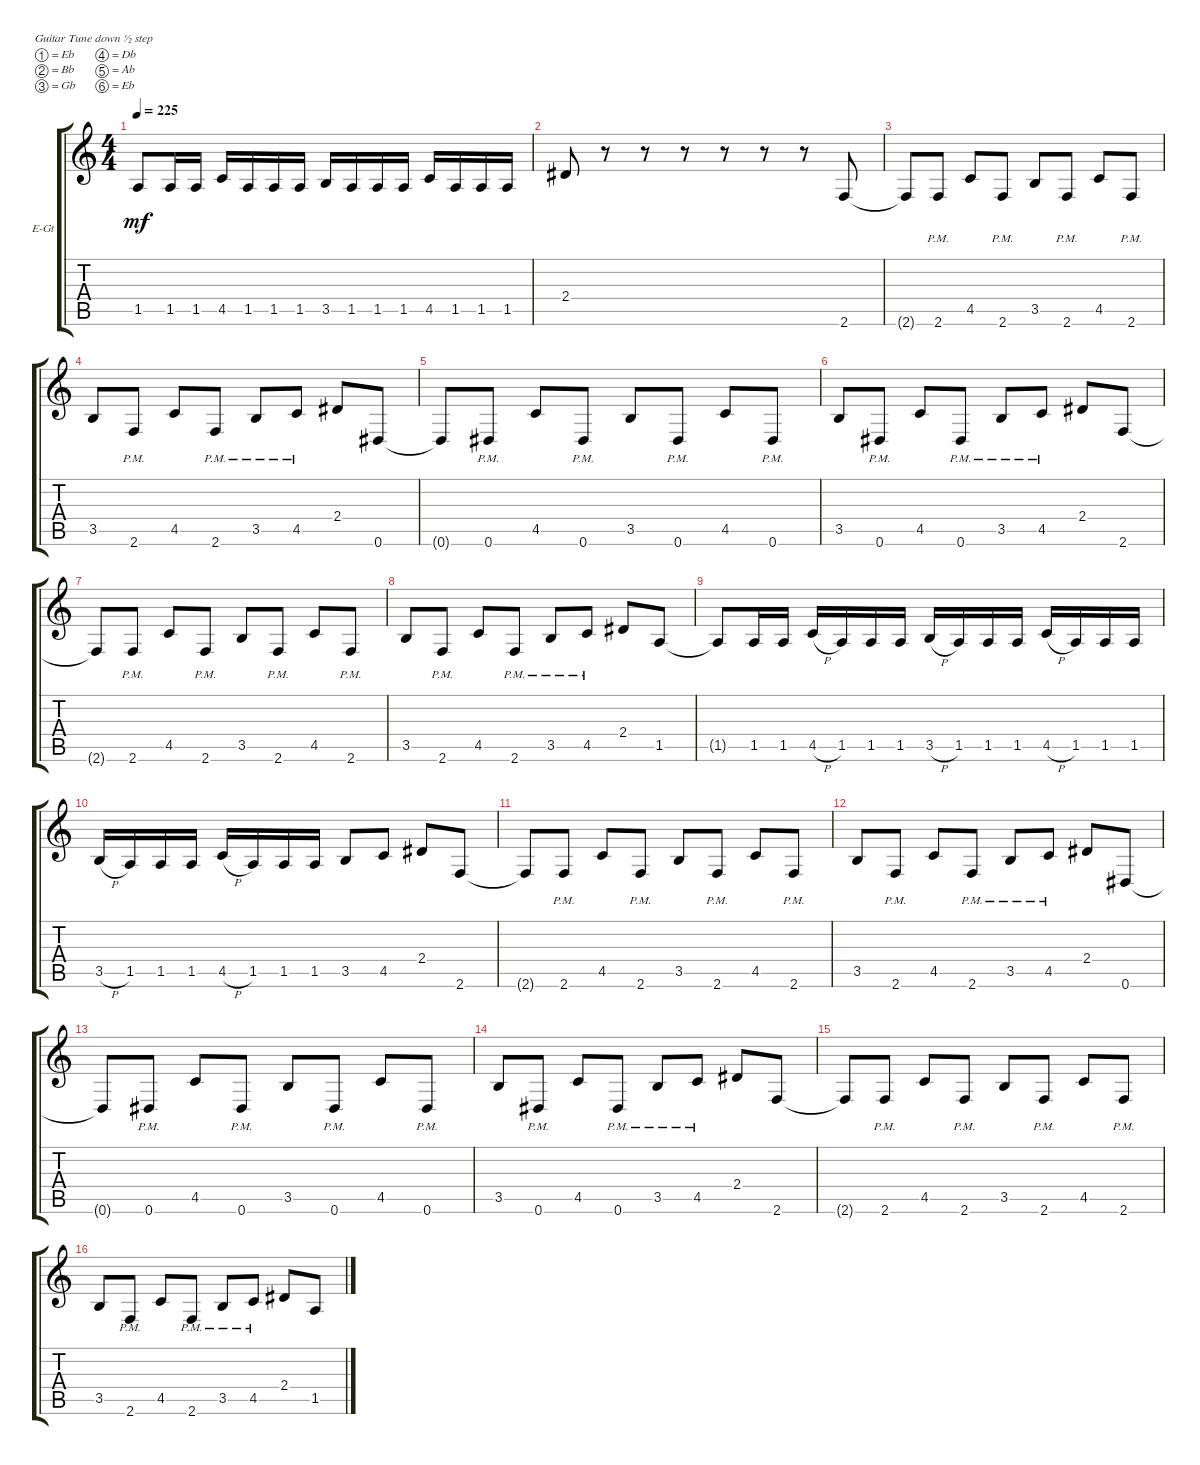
\bracketExtendMode groupsimilarinstruments
\firstSystemTrackNameOrientation horizontal
\otherSystemsTrackNameOrientation horizontal
\track ("left" "E-Gt") {instrument distortionguitar}
\staff {score tabs}
\tuning (Eb4 Bb3 Gb3 Db3 Ab2 Eb2)
\ts (4 4)
\tempo 225
\clef g2
\ks c
1.5{t}.8{dy mf} 1.5.16 1.5.16 4.5.16 1.5.16 1.5.16 1.5.16 3.5.16 1.5.16 1.5.16 1.5.16 4.5.16 1.5.16 1.5.16 1.5.16 |
2.4.8 r.8 r.8 r.8 r.8 r.8 r.8 2.6.8 |
2.6{t}.8 2.6{pm}.8 4.5.8 2.6{pm}.8 3.5.8 2.6{pm}.8 4.5.8 2.6{pm}.8 |
3.5.8 2.6{pm}.8 4.5.8 2.6{pm}.8 3.5{pm}.8 4.5{pm}.8 2.4.8 0.6.8 |
0.6{t}.8 0.6{pm}.8 4.5.8 0.6{pm}.8 3.5.8 0.6{pm}.8 4.5.8 0.6{pm}.8 |
3.5.8 0.6{pm}.8 4.5.8 0.6{pm}.8 3.5{pm}.8 4.5{pm}.8 2.4.8 2.6.8 |
2.6{t}.8 2.6{pm}.8 4.5.8 2.6{pm}.8 3.5.8 2.6{pm}.8 4.5.8 2.6{pm}.8 |
3.5.8 2.6{pm}.8 4.5.8 2.6{pm}.8 3.5{pm}.8 4.5{pm}.8 2.4.8 1.5.8 |
1.5{t}.8 1.5.16 1.5.16 4.5{h}.16 1.5.16 1.5.16 1.5.16 3.5{h}.16 1.5.16 1.5.16 1.5.16 4.5{h}.16 1.5.16 1.5.16 1.5.16 |
3.5{h}.16 1.5.16 1.5.16 1.5.16 4.5{h}.16 1.5.16 1.5.16 1.5.16 3.5.8 4.5.8 2.4.8 2.6.8 |
2.6{t}.8 2.6{pm}.8 4.5.8 2.6{pm}.8 3.5.8 2.6{pm}.8 4.5.8 2.6{pm}.8 |
3.5.8 2.6{pm}.8 4.5.8 2.6{pm}.8 3.5{pm}.8 4.5{pm}.8 2.4.8 0.6.8 |
0.6{t}.8 0.6{pm}.8 4.5.8 0.6{pm}.8 3.5.8 0.6{pm}.8 4.5.8 0.6{pm}.8 |
3.5.8 0.6{pm}.8 4.5.8 0.6{pm}.8 3.5{pm}.8 4.5{pm}.8 2.4.8 2.6.8 |
2.6{t}.8 2.6{pm}.8 4.5.8 2.6{pm}.8 3.5.8 2.6{pm}.8 4.5.8 2.6{pm}.8 |
3.5.8 2.6{pm}.8 4.5.8 2.6{pm}.8 3.5{pm}.8 4.5{pm}.8 2.4.8 1.5.8
